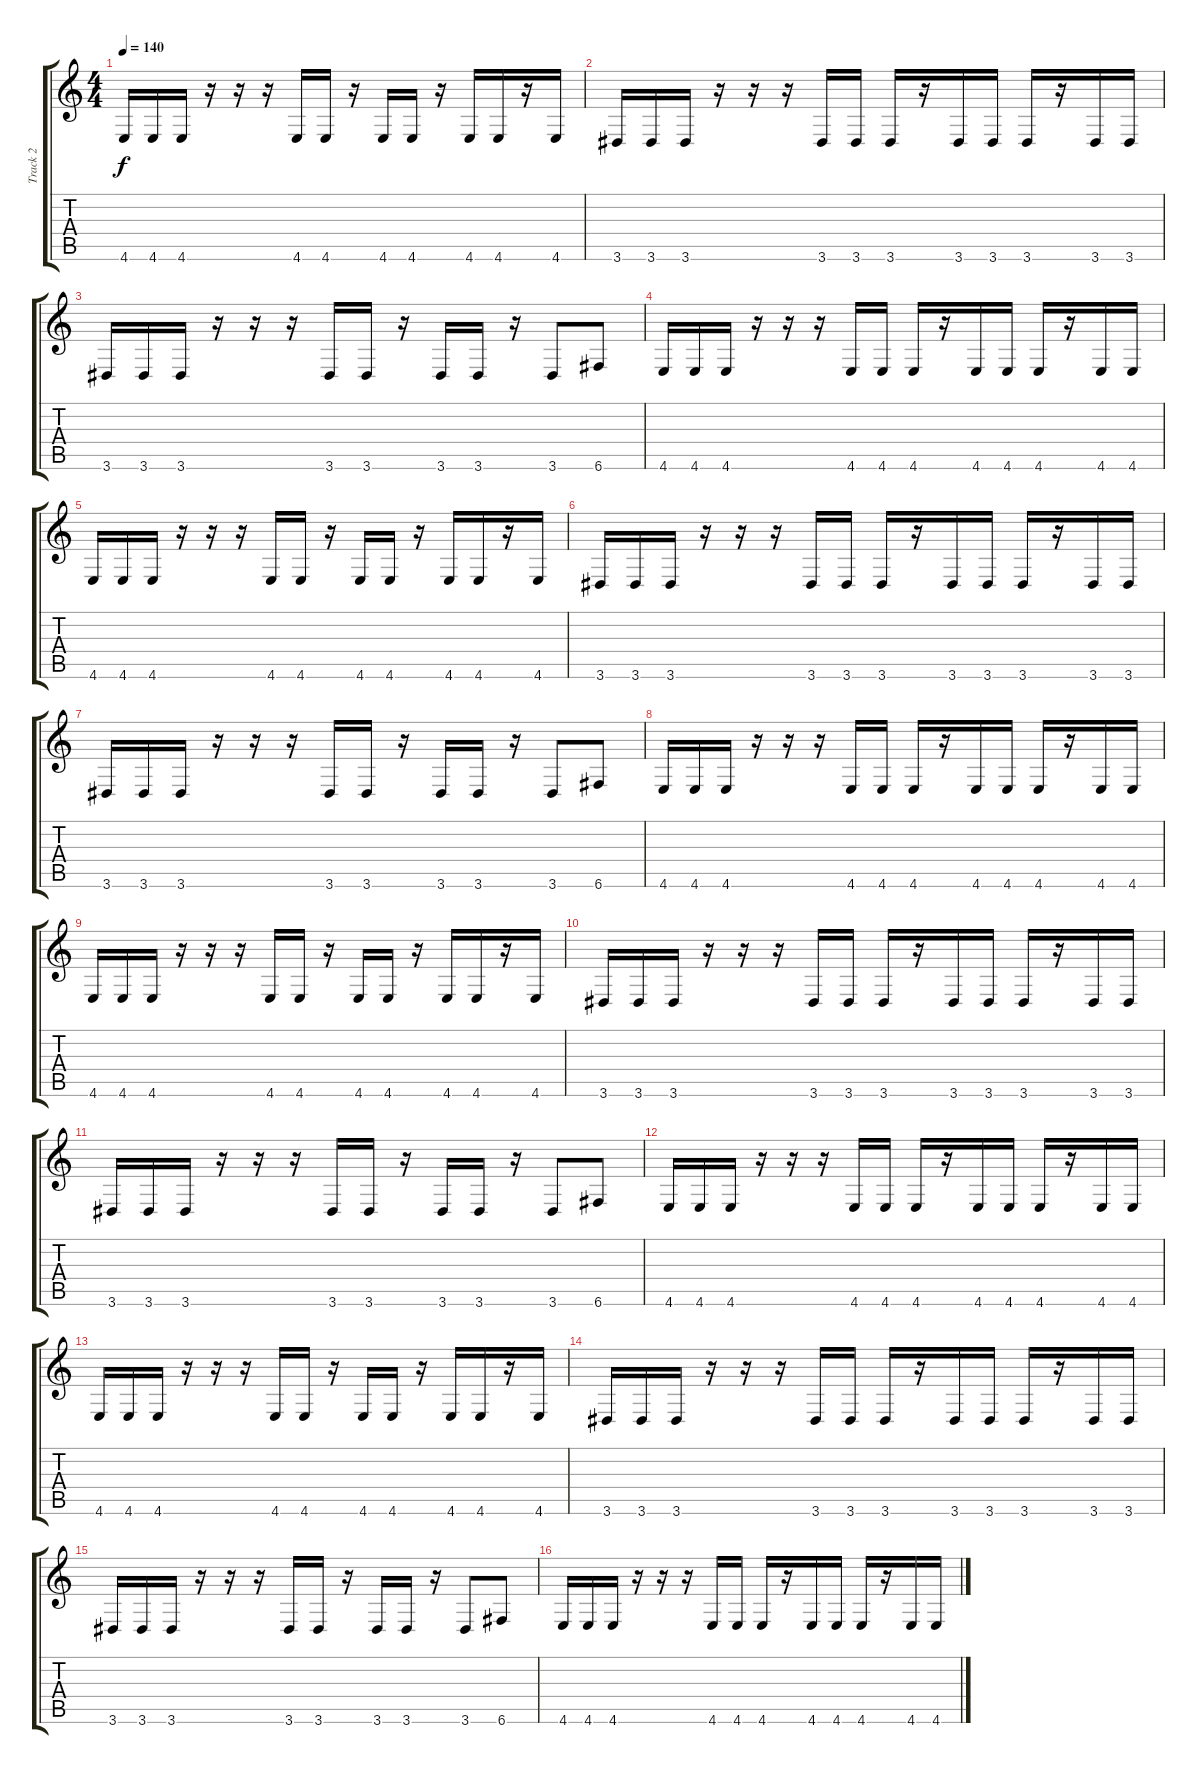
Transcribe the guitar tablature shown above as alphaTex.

\track ("Track 2" "Track 2") {instrument distortionguitar}
\staff {score tabs}
\tuning (D4 A3 F3 C3 G2 C2) {hide}
\ts (4 4)
\tempo 140
\clef g2
\ks c
4.6.16{dy f} 4.6.16 4.6.16 r.16 r.16 r.16 4.6.16 4.6.16 r.16 4.6.16 4.6.16 r.16 4.6.16 4.6.16 r.16 4.6.16 |
3.6.16 3.6.16 3.6.16 r.16 r.16 r.16 3.6.16 3.6.16 3.6.16 r.16 3.6.16 3.6.16 3.6.16 r.16 3.6.16 3.6.16 |
3.6.16 3.6.16 3.6.16 r.16 r.16 r.16 3.6.16 3.6.16 r.16 3.6.16 3.6.16 r.16 3.6.8 6.6.8 |
4.6.16 4.6.16 4.6.16 r.16 r.16 r.16 4.6.16 4.6.16 4.6.16 r.16 4.6.16 4.6.16 4.6.16 r.16 4.6.16 4.6.16 |
4.6.16 4.6.16 4.6.16 r.16 r.16 r.16 4.6.16 4.6.16 r.16 4.6.16 4.6.16 r.16 4.6.16 4.6.16 r.16 4.6.16 |
3.6.16 3.6.16 3.6.16 r.16 r.16 r.16 3.6.16 3.6.16 3.6.16 r.16 3.6.16 3.6.16 3.6.16 r.16 3.6.16 3.6.16 |
3.6.16 3.6.16 3.6.16 r.16 r.16 r.16 3.6.16 3.6.16 r.16 3.6.16 3.6.16 r.16 3.6.8 6.6.8 |
4.6.16 4.6.16 4.6.16 r.16 r.16 r.16 4.6.16 4.6.16 4.6.16 r.16 4.6.16 4.6.16 4.6.16 r.16 4.6.16 4.6.16 |
4.6.16 4.6.16 4.6.16 r.16 r.16 r.16 4.6.16 4.6.16 r.16 4.6.16 4.6.16 r.16 4.6.16 4.6.16 r.16 4.6.16 |
3.6.16 3.6.16 3.6.16 r.16 r.16 r.16 3.6.16 3.6.16 3.6.16 r.16 3.6.16 3.6.16 3.6.16 r.16 3.6.16 3.6.16 |
3.6.16 3.6.16 3.6.16 r.16 r.16 r.16 3.6.16 3.6.16 r.16 3.6.16 3.6.16 r.16 3.6.8 6.6.8 |
4.6.16 4.6.16 4.6.16 r.16 r.16 r.16 4.6.16 4.6.16 4.6.16 r.16 4.6.16 4.6.16 4.6.16 r.16 4.6.16 4.6.16 |
4.6.16 4.6.16 4.6.16 r.16 r.16 r.16 4.6.16 4.6.16 r.16 4.6.16 4.6.16 r.16 4.6.16 4.6.16 r.16 4.6.16 |
3.6.16 3.6.16 3.6.16 r.16 r.16 r.16 3.6.16 3.6.16 3.6.16 r.16 3.6.16 3.6.16 3.6.16 r.16 3.6.16 3.6.16 |
3.6.16 3.6.16 3.6.16 r.16 r.16 r.16 3.6.16 3.6.16 r.16 3.6.16 3.6.16 r.16 3.6.8 6.6.8 |
4.6.16 4.6.16 4.6.16 r.16 r.16 r.16 4.6.16 4.6.16 4.6.16 r.16 4.6.16 4.6.16 4.6.16 r.16 4.6.16 4.6.16
